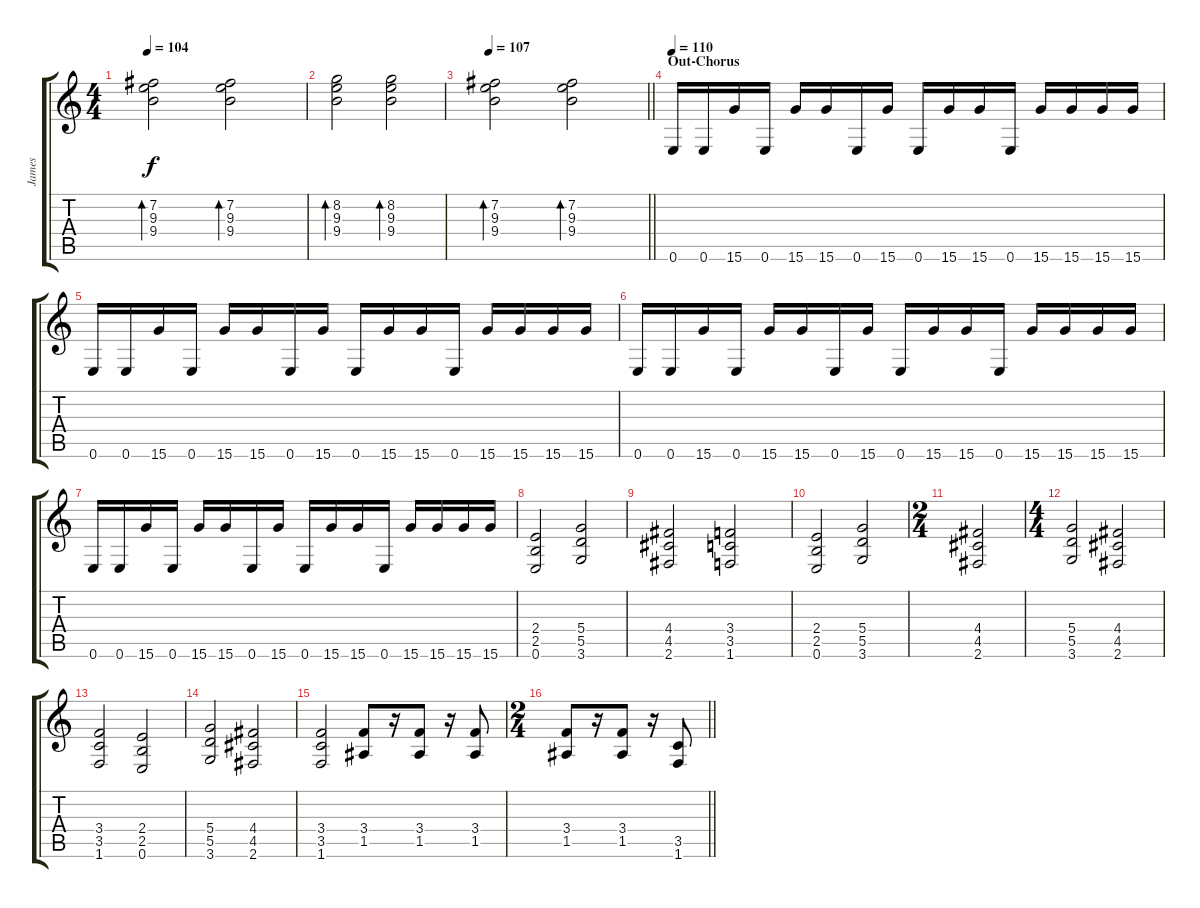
\track ("James" "James") {instrument distortionguitar}
\staff {score tabs}
\tuning (E4 B3 G3 D3 A2 E2) {hide}
\ts (4 4)
\tempo 104
\clef g2
\ks c
(7.2 9.3 9.4).2{bd 120 dy f} (7.2 9.3 9.4).2{bd 120} |
(8.2 9.3 9.4).2{bd 240} (8.2 9.3 9.4).2{bd 120} |
\tempo 107
\barLineRight lightlight
(7.2 9.3 9.4).2{bd 120} (7.2 9.3 9.4).2{bd 120} |
\section ("" "Out-Chorus")
\tempo 110
0.6.16{volume 13 instrument distortionguitar} 0.6.16 15.6.16 0.6.16 15.6.16 15.6.16 0.6.16 15.6.16 0.6.16 15.6.16 15.6.16 0.6.16 15.6.16 15.6.16 15.6.16 15.6.16 |
0.6.16 0.6.16 15.6.16 0.6.16 15.6.16 15.6.16 0.6.16 15.6.16 0.6.16 15.6.16 15.6.16 0.6.16 15.6.16 15.6.16 15.6.16 15.6.16 |
0.6.16 0.6.16 15.6.16 0.6.16 15.6.16 15.6.16 0.6.16 15.6.16 0.6.16 15.6.16 15.6.16 0.6.16 15.6.16 15.6.16 15.6.16 15.6.16 |
0.6.16 0.6.16 15.6.16 0.6.16 15.6.16 15.6.16 0.6.16 15.6.16 0.6.16 15.6.16 15.6.16 0.6.16 15.6.16 15.6.16 15.6.16 15.6.16 |
(2.4 2.5 0.6).2 (5.4 5.5 3.6).2 |
(4.4 4.5 2.6).2 (3.4 3.5 1.6).2 |
(2.4 2.5 0.6).2 (5.4 5.5 3.6).2 |
\ts (2 4)
(4.4 4.5 2.6).2 |
\ts (4 4)
(5.4 5.5 3.6).2 (4.4 4.5 2.6).2 |
(3.4 3.5 1.6).2 (2.4 2.5 0.6).2 |
(5.4 5.5 3.6).2 (4.4 4.5 2.6).2 |
(3.4 3.5 1.6).2 (3.4 1.5).8 r.16 (3.4 1.5).8 r.16 (3.4 1.5).8 |
\ts (2 4)
\barLineRight lightlight
(3.4 1.5).8 r.16 (3.4 1.5).8 r.16 (3.5 1.6).8
